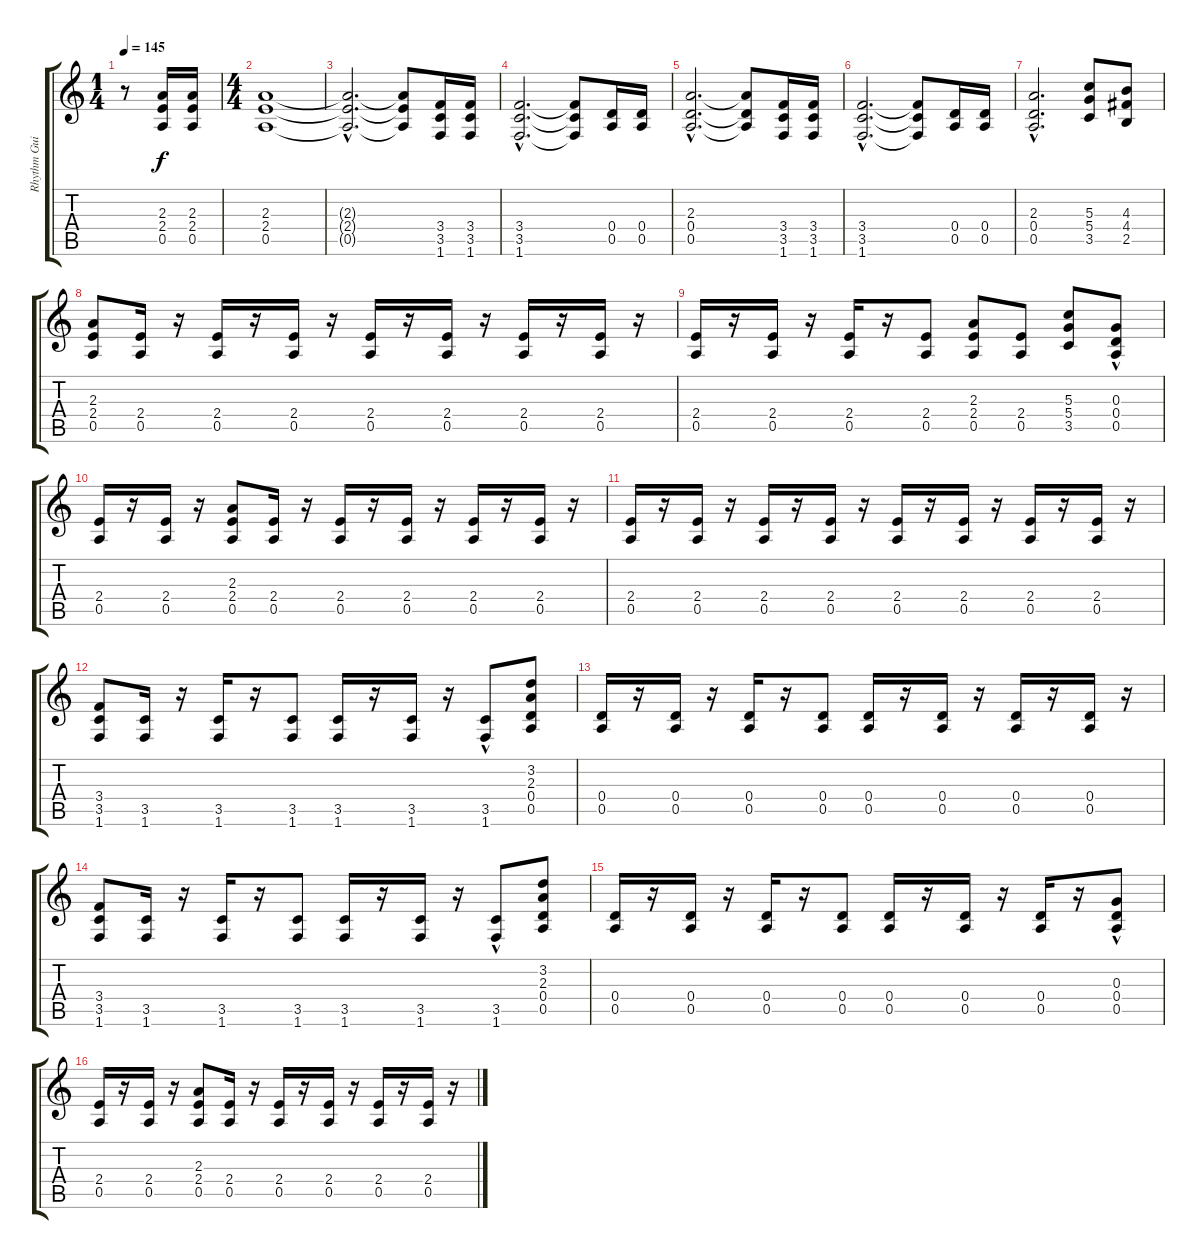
\track ("Rhythm Guitar" "Rhythm Gui") {instrument distortionguitar}
\staff {score tabs}
\tuning (E4 B3 G3 D3 A2 E2) {hide}
\ts (1 4)
\tempo 145
\clef g2
\ks c
r.8{dy f instrument distortionguitar} (2.3 2.4 0.5).16 (2.3 2.4 0.5).16 |
\ts (4 4)
(2.3 2.4 0.5).1 |
(2.3{hac t} 2.4{hac t} 0.5{hac t}).2{d} (2.3{t} 2.4{t} 0.5{t}).8 (3.4 3.5 1.6).16 (3.4 3.5 1.6).16 |
(3.4{hac} 3.5{hac} 1.6{hac}).2{d} (3.4{t} 3.5{t} 1.6{t}).8 (0.4 0.5).16 (0.4 0.5).16 |
(2.3{hac} 0.4{hac} 0.5{hac}).2{d} (2.3{t} 0.4{t} 0.5{t}).8 (3.4 3.5 1.6).16 (3.4 3.5 1.6).16 |
(3.4{hac} 3.5{hac} 1.6{hac}).2{d} (3.4{t} 3.5{t} 1.6{t}).8 (0.4 0.5).16 (0.4 0.5).16 |
(2.3{hac} 0.4{hac} 0.5{hac}).2{d} (5.3 5.4 3.5).8 (4.3 4.4 2.5).8 |
(2.3 2.4 0.5).8 (2.4 0.5).16 r.16 (2.4 0.5).16 r.16 (2.4 0.5).16 r.16 (2.4 0.5).16 r.16 (2.4 0.5).16 r.16 (2.4 0.5).16 r.16 (2.4 0.5).16 r.16 |
(2.4 0.5).16 r.16 (2.4 0.5).16 r.16 (2.4 0.5).16 r.16 (2.4 0.5).8 (2.3 2.4 0.5).8 (2.4 0.5).8 (5.3 5.4 3.5).8 (0.3{hac} 0.4 0.5).8 |
(2.4 0.5).16 r.16 (2.4 0.5).16 r.16 (2.3 2.4 0.5).8 (2.4 0.5).16 r.16 (2.4 0.5).16 r.16 (2.4 0.5).16 r.16 (2.4 0.5).16 r.16 (2.4 0.5).16 r.16 |
(2.4 0.5).16 r.16 (2.4 0.5).16 r.16 (2.4 0.5).16 r.16 (2.4 0.5).16 r.16 (2.4 0.5).16 r.16 (2.4 0.5).16 r.16 (2.4 0.5).16 r.16 (2.4 0.5).16 r.16 |
(3.4 3.5 1.6).8 (3.5 1.6).16 r.16 (3.5 1.6).16 r.16 (3.5 1.6).8 (3.5 1.6).16 r.16 (3.5 1.6).16 r.16 (3.5{hac} 1.6).8 (3.2 2.3 0.4 0.5).8 |
(0.4 0.5).16 r.16 (0.4 0.5).16 r.16 (0.4 0.5).16 r.16 (0.4 0.5).8 (0.4 0.5).16 r.16 (0.4 0.5).16 r.16 (0.4 0.5).16 r.16 (0.4 0.5).16 r.16 |
(3.4 3.5 1.6).8 (3.5 1.6).16 r.16 (3.5 1.6).16 r.16 (3.5 1.6).8 (3.5 1.6).16 r.16 (3.5 1.6).16 r.16 (3.5{hac} 1.6).8 (3.2 2.3 0.4 0.5).8 |
(0.4 0.5).16 r.16 (0.4 0.5).16 r.16 (0.4 0.5).16 r.16 (0.4 0.5).8 (0.4 0.5).16 r.16 (0.4 0.5).16 r.16 (0.4 0.5).16 r.16 (0.3{hac} 0.4{hac} 0.5).8 |
(2.4 0.5).16 r.16 (2.4 0.5).16 r.16 (2.3 2.4 0.5).8 (2.4 0.5).16 r.16 (2.4 0.5).16 r.16 (2.4 0.5).16 r.16 (2.4 0.5).16 r.16 (2.4 0.5).16 r.16
